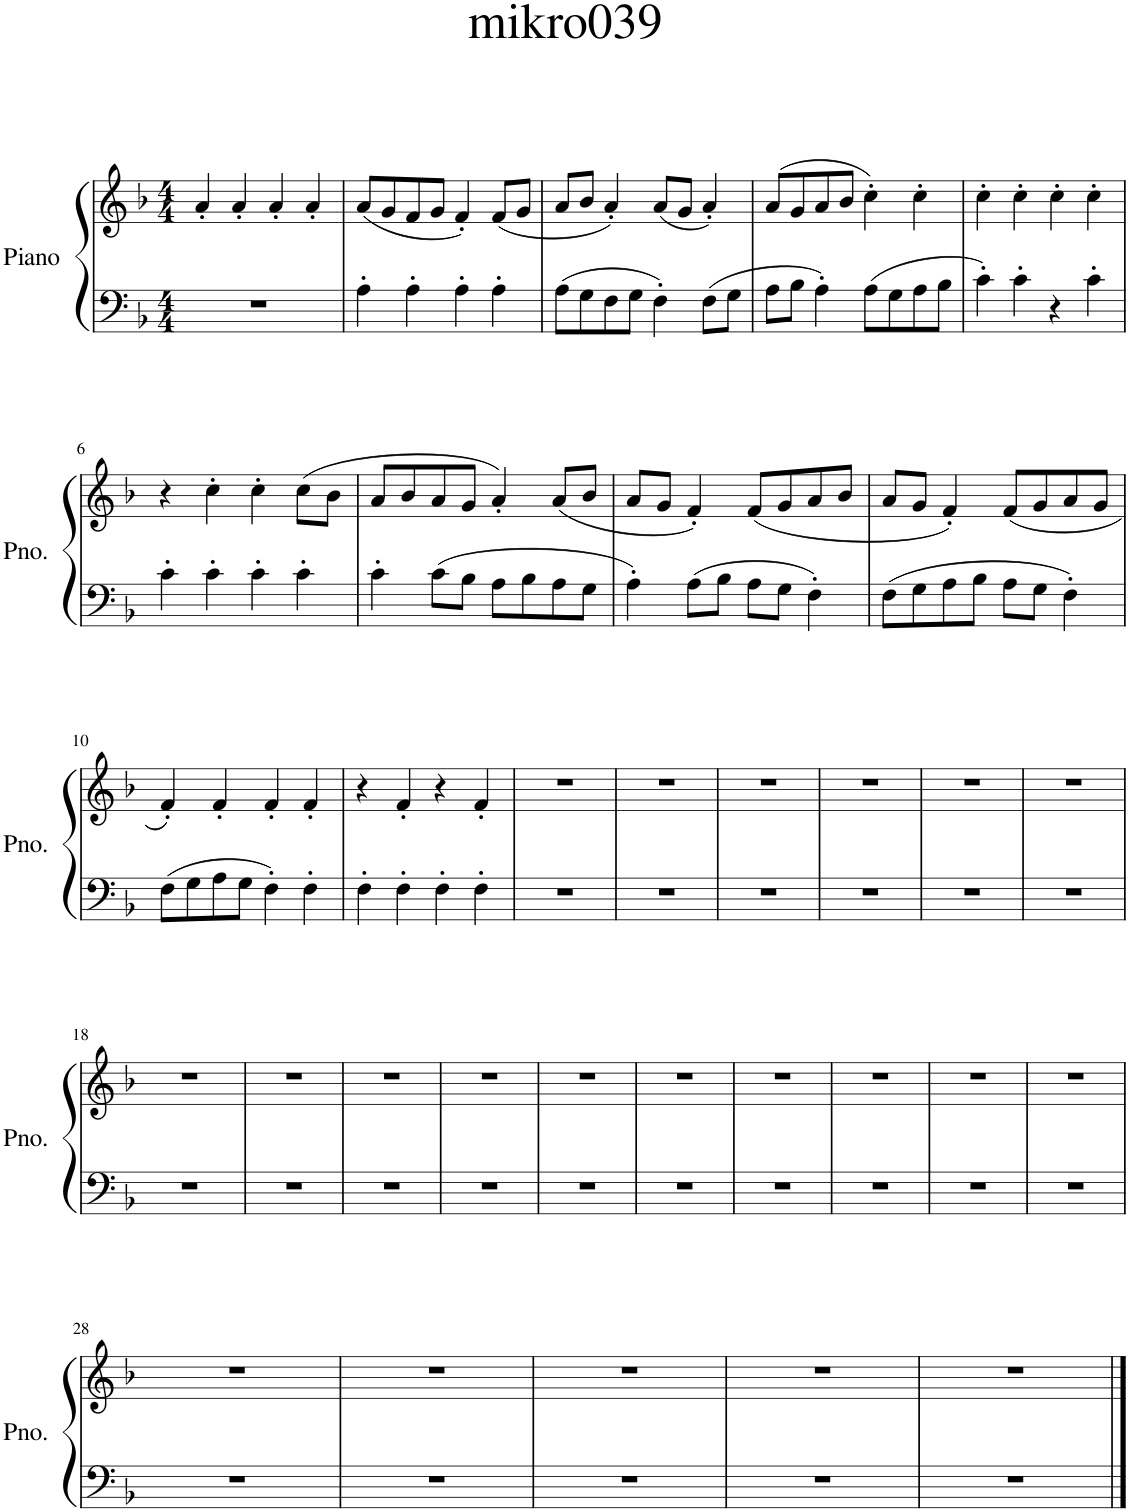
**kern	**kern
*part1	*part1
*staff2	*staff1
*I"Piano	*
*I'Pno.	*
*clefF4	*clefG2
*k[b-]	*k[b-]
*M4/4	*M4/4
=1	=1
1r	4a'/
.	4a'/
.	4a'/
.	4a'/
=2	=2
4A'\	(8a/L
.	8g/
4A'\	8f/
.	8g/J
4A'\	4f'/)
4A'\	(8f/L
.	8g/J
=3	=3
8A\L	8a/L
8G\	8b-/J
8F\	4a'/)
8G\J	.
4F'\	(8a/L
.	8g/J
8F\L	4a'/)
8G\J	.
=4	=4
8A\L	(8a/L
8B-\J	8g/
4A'\	8a/
.	8b-/J
8A\L	4cc'\)
8G\	.
8A\	4cc'\
8B-\J	.
=5	=5
4c'\	4cc'\
4c'\	4cc'\
4r	4cc'\
4c'\	4cc'\
!!LO:LB:g=z
=6	=6
4c'\	4r
4c'\	4cc'\
4c'\	4cc'\
4c'\	(8cc\L
.	8b-\J
=7	=7
4c'\	8a/L
.	8b-/
8c\L	8a/
8B-\J	8g/J
8A\L	4a'/)
8B-\	.
8A\	(8a/L
8G\J	8b-/J
=8	=8
4A'\	8a/L
.	8g/J
8A\L	4f'/)
8B-\J	.
8A\L	(8f/L
8G\J	8g/
4F'\	8a/
.	8b-/J
=9	=9
8F\L	8a/L
8G\	8g/J
8A\	4f'/)
8B-\J	.
8A\L	(8f/L
8G\J	8g/
4F'\	8a/
.	8g/J
!!LO:LB:g=z
=10	=10
8F\L	4f'/)
8G\	.
8A\	4f'/
8G\J	.
4F'\	4f'/
4F'\	4f'/
=11	=11
4F'\	4r
4F'\	4f'/
4F'\	4r
4F'\	4f'/
=12	=12
1r	1r
=13	=13
1r	1r
=14	=14
1r	1r
=15	=15
1r	1r
=16	=16
1r	1r
=17	=17
1r	1r
!!LO:LB:g=z
=18	=18
1r	1r
=19	=19
1r	1r
=20	=20
1r	1r
=21	=21
1r	1r
=22	=22
1r	1r
=23	=23
1r	1r
=24	=24
1r	1r
=25	=25
1r	1r
=26	=26
1r	1r
=27	=27
1r	1r
!!LO:LB:g=z
=28	=28
1r	1r
=29	=29
1r	1r
=30	=30
1r	1r
=31	=31
1r	1r
=32	=32
1r	1r
==	==
*-	*-
